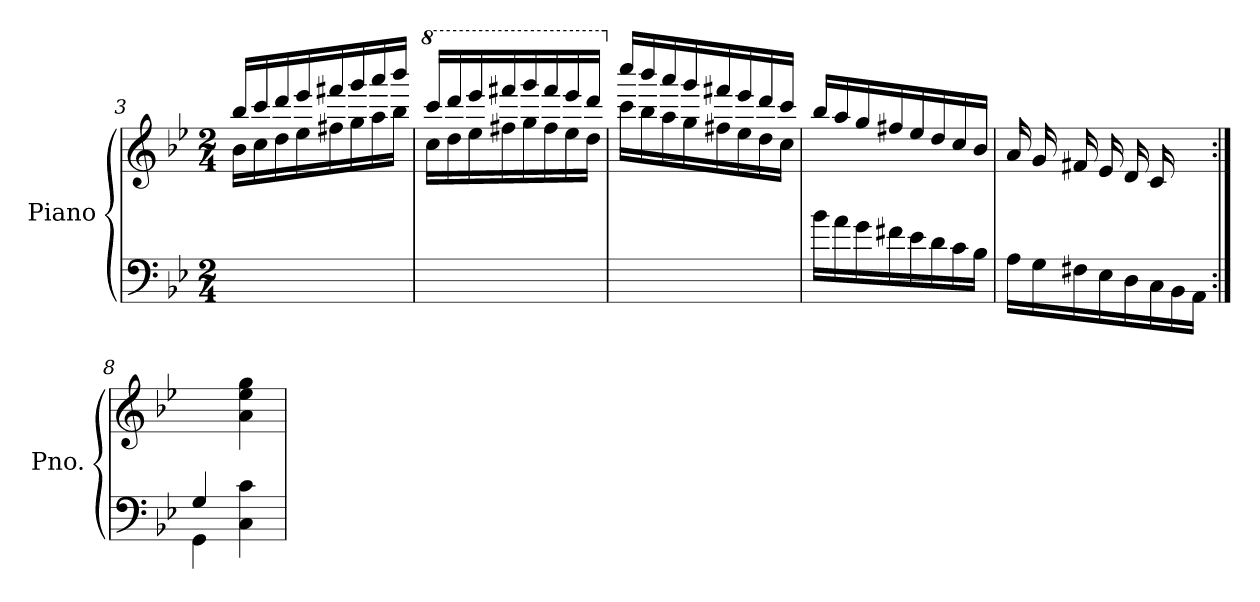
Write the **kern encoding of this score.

**kern	**kern
*part1	*part1
*staff2	*staff1
*I"Piano	*
*I'Pno.	*
*clefF4	*clefG2
*k[b-e-]	*k[b-e-]
*M2/4	*M2/4
=3	=3
*	*^
2ryy	16bb-/LL	16b-\LL
.	16ccc/	16cc\
.	16ddd/	16dd\
.	16eee-/	16ee-\
.	16fff#X/	16ff#X\
.	16ggg/	16gg\
.	16aaa/	16aa\
.	16bbb-/JJ	16bb-\JJ
=4	=4	=4
*	*8va	*
2ryy	16cccc/LL	16ccc\LL
.	16dddd/	16ddd\
.	16eeee-/	16eee-\
.	16ffff#X/	16fff#X\
.	16gggg/	16ggg\
.	16ffff#/	16fff#\
.	16eeee-/	16eee-\
.	16dddd/JJ	16ddd\JJ
!!LO:LB:g=z	!!
=5	=5	=5
*	*X8va	*
2ryy	16cccc/LL	16ccc\LL
.	16bbb-/	16bb-\
.	16aaa/	16aa\
.	16ggg/	16gg\
.	16fff#X/	16ff#X\
.	16eee-/	16ee-\
.	16ddd/	16dd\
.	16ccc/JJ	16cc\JJ
*	*v	*v
=6	=6
16b-\LL	16bb-/LL
16a\	16aa/
16g\	16gg/
16f#X\	16ff#X/
16e-\	16ee-/
16d\	16dd/
16c\	16cc/
16B-\JJ	16b-/JJ
=7	=7
*^	*
4.ryy	16A\LL	16a/LL
.	16G\	16g/
.	16F#X\	16f#X/
.	16E-\	16e-/
.	16D\	16d/
.	16C\	16c/
16B-/	16BB-\	8ryy
16A/JJ	16AA\JJ	.
=8:|!	=8:|!	=8:|!
4G/	4GG\	4ryy
4ryy	4C\ 4c\	4a\ 4ee-\ 4gg\
*v	*v	*
=	=
*-	*-
